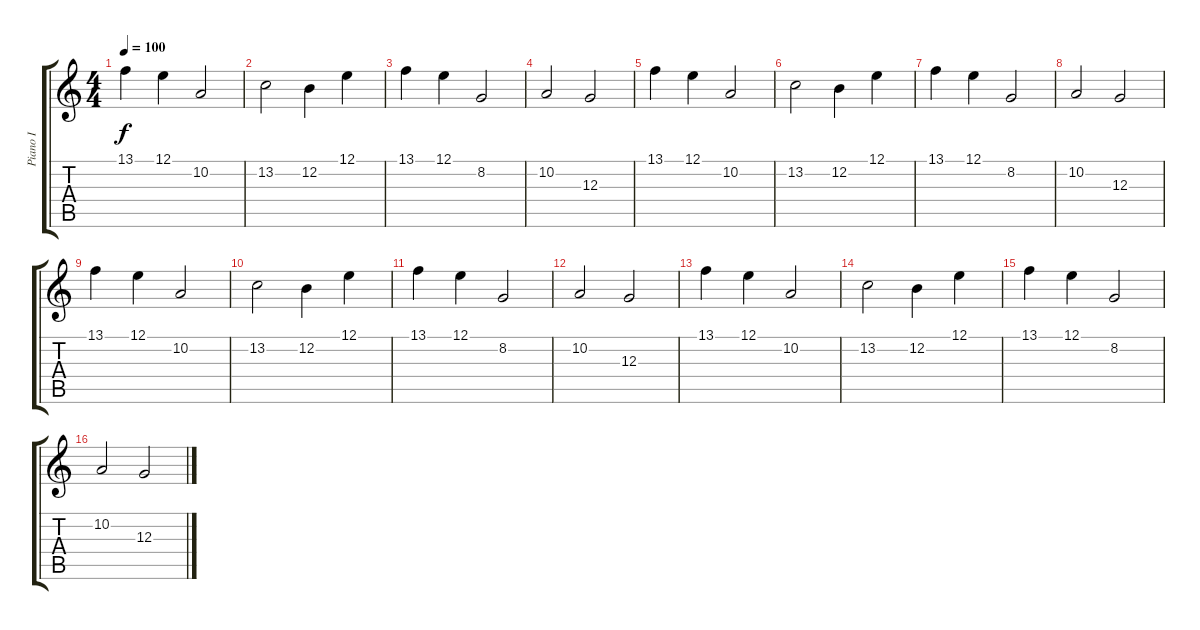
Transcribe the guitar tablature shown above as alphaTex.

\track ("Piano I" "Piano I") {instrument acousticgrandpiano}
\staff {score tabs}
\tuning (E4 B3 G3 D3 A2 E2) {hide}
\ts (4 4)
\tempo 100
\clef g2
\ks c
13.1.4{dy f} 12.1.4 10.2.2 |
13.2.2 12.2.4 12.1.4 |
13.1.4 12.1.4 8.2.2 |
10.2.2 12.3.2 |
13.1.4 12.1.4 10.2.2 |
13.2.2 12.2.4 12.1.4 |
13.1.4 12.1.4 8.2.2 |
10.2.2 12.3.2 |
13.1.4 12.1.4 10.2.2 |
13.2.2 12.2.4 12.1.4 |
13.1.4 12.1.4 8.2.2 |
10.2.2 12.3.2 |
13.1.4 12.1.4 10.2.2 |
13.2.2 12.2.4 12.1.4 |
13.1.4 12.1.4 8.2.2 |
10.2.2 12.3.2
